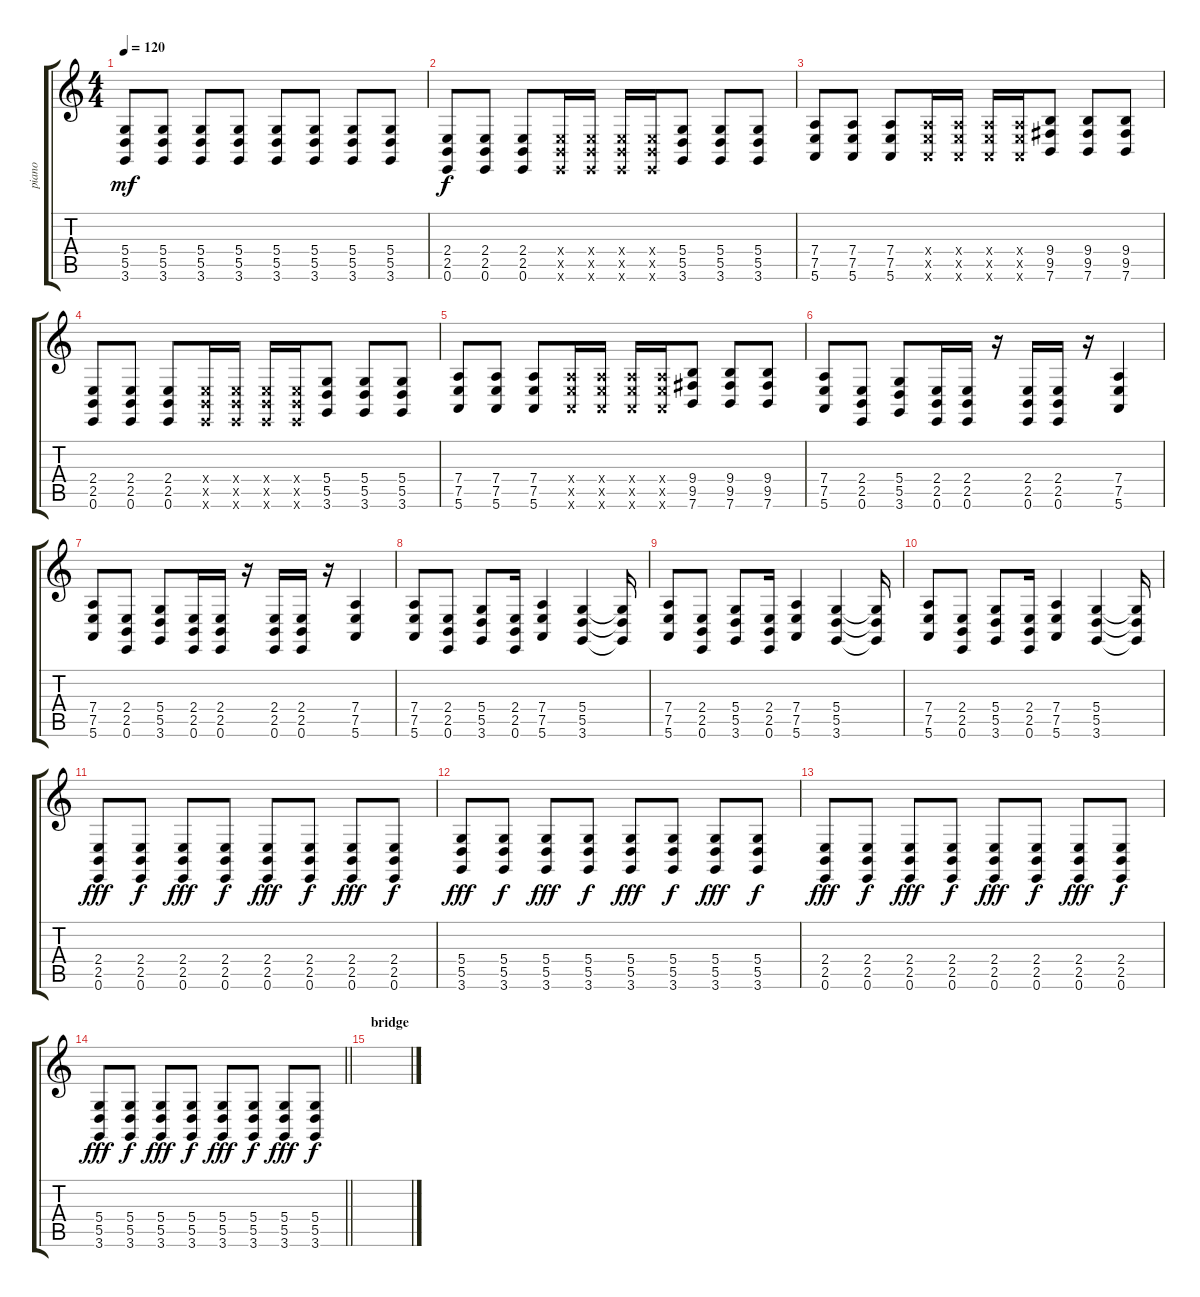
\track ("piano" "piano") {instrument electricgrandpiano}
\staff {score tabs}
\tuning (E4 B3 G3 D3 A2 E2) {hide}
\ts (4 4)
\tempo 120
\clef g2
\ks c
(5.4 5.5 3.6).8{dy mf} (5.4 5.5 3.6).8 (5.4 5.5 3.6).8 (5.4 5.5 3.6).8 (5.4 5.5 3.6).8 (5.4 5.5 3.6).8 (5.4 5.5 3.6).8 (5.4 5.5 3.6).8 |
(2.4 2.5 0.6).8{dy f} (2.4 2.5 0.6).8 (2.4 2.5 0.6).8 (2.4{x} 2.5{x} 0.6{x}).16 (2.4{x} 2.5{x} 0.6{x}).16 (2.4{x} 2.5{x} 0.6{x}).16 (2.4{x} 2.5{x} 0.6{x}).16 (5.4 5.5 3.6).8 (5.4 5.5 3.6).8 (5.4 5.5 3.6).8 |
(7.4 7.5 5.6).8 (7.4 7.5 5.6).8 (7.4 7.5 5.6).8 (7.4{x} 7.5{x} 5.6{x}).16 (7.4{x} 7.5{x} 5.6{x}).16 (7.4{x} 7.5{x} 5.6{x}).16 (7.4{x} 7.5{x} 5.6{x}).16 (9.4 9.5 7.6).8 (9.4 9.5 7.6).8 (9.4 9.5 7.6).8 |
(2.4 2.5 0.6).8 (2.4 2.5 0.6).8 (2.4 2.5 0.6).8 (2.4{x} 2.5{x} 0.6{x}).16 (2.4{x} 2.5{x} 0.6{x}).16 (2.4{x} 2.5{x} 0.6{x}).16 (2.4{x} 2.5{x} 0.6{x}).16 (5.4 5.5 3.6).8 (5.4 5.5 3.6).8 (5.4 5.5 3.6).8 |
(7.4 7.5 5.6).8 (7.4 7.5 5.6).8 (7.4 7.5 5.6).8 (7.4{x} 7.5{x} 5.6{x}).16 (7.4{x} 7.5{x} 5.6{x}).16 (7.4{x} 7.5{x} 5.6{x}).16 (7.4{x} 7.5{x} 5.6{x}).16 (9.4 9.5 7.6).8 (9.4 9.5 7.6).8 (9.4 9.5 7.6).8 |
(7.4 7.5 5.6).8 (2.4 2.5 0.6).8 (5.4 5.5 3.6).8 (2.4 2.5 0.6).16 (2.4 2.5 0.6).16 r.16 (2.4 2.5 0.6).16 (2.4 2.5 0.6).16 r.16 (7.4 7.5 5.6).4 |
(7.4 7.5 5.6).8 (2.4 2.5 0.6).8 (5.4 5.5 3.6).8 (2.4 2.5 0.6).16 (2.4 2.5 0.6).16 r.16 (2.4 2.5 0.6).16 (2.4 2.5 0.6).16 r.16 (7.4 7.5 5.6).4 |
(7.4 7.5 5.6).8 (2.4 2.5 0.6).8 (5.4 5.5 3.6).8 (2.4 2.5 0.6).16 (7.4 7.5 5.6).4 (5.4 5.5 3.6).4 (5.4{t} 5.5{t} 3.6{t}).16 |
(7.4 7.5 5.6).8 (2.4 2.5 0.6).8 (5.4 5.5 3.6).8 (2.4 2.5 0.6).16 (7.4 7.5 5.6).4 (5.4 5.5 3.6).4 (5.4{t} 5.5{t} 3.6{t}).16 |
(7.4 7.5 5.6).8 (2.4 2.5 0.6).8 (5.4 5.5 3.6).8 (2.4 2.5 0.6).16 (7.4 7.5 5.6).4 (5.4 5.5 3.6).4 (5.4{t} 5.5{t} 3.6{t}).16 |
(2.4 2.5 0.6).8{dy fff} (2.4 2.5 0.6).8{dy f} (2.4 2.5 0.6).8{dy fff} (2.4 2.5 0.6).8{dy f} (2.4 2.5 0.6).8{dy fff} (2.4 2.5 0.6).8{dy f} (2.4 2.5 0.6).8{dy fff} (2.4 2.5 0.6).8{dy f} |
(5.4 5.5 3.6).8{dy fff} (5.4 5.5 3.6).8{dy f} (5.4 5.5 3.6).8{dy fff} (5.4 5.5 3.6).8{dy f} (5.4 5.5 3.6).8{dy fff} (5.4 5.5 3.6).8{dy f} (5.4 5.5 3.6).8{dy fff} (5.4 5.5 3.6).8{dy f} |
(2.4 2.5 0.6).8{dy fff} (2.4 2.5 0.6).8{dy f} (2.4 2.5 0.6).8{dy fff} (2.4 2.5 0.6).8{dy f} (2.4 2.5 0.6).8{dy fff} (2.4 2.5 0.6).8{dy f} (2.4 2.5 0.6).8{dy fff} (2.4 2.5 0.6).8{dy f} |
\barLineRight lightlight
(5.4 5.5 3.6).8{dy fff} (5.4 5.5 3.6).8{dy f} (5.4 5.5 3.6).8{dy fff} (5.4 5.5 3.6).8{dy f} (5.4 5.5 3.6).8{dy fff} (5.4 5.5 3.6).8{dy f} (5.4 5.5 3.6).8{dy fff} (5.4 5.5 3.6).8{dy f} |
\section ("" "bridge")
